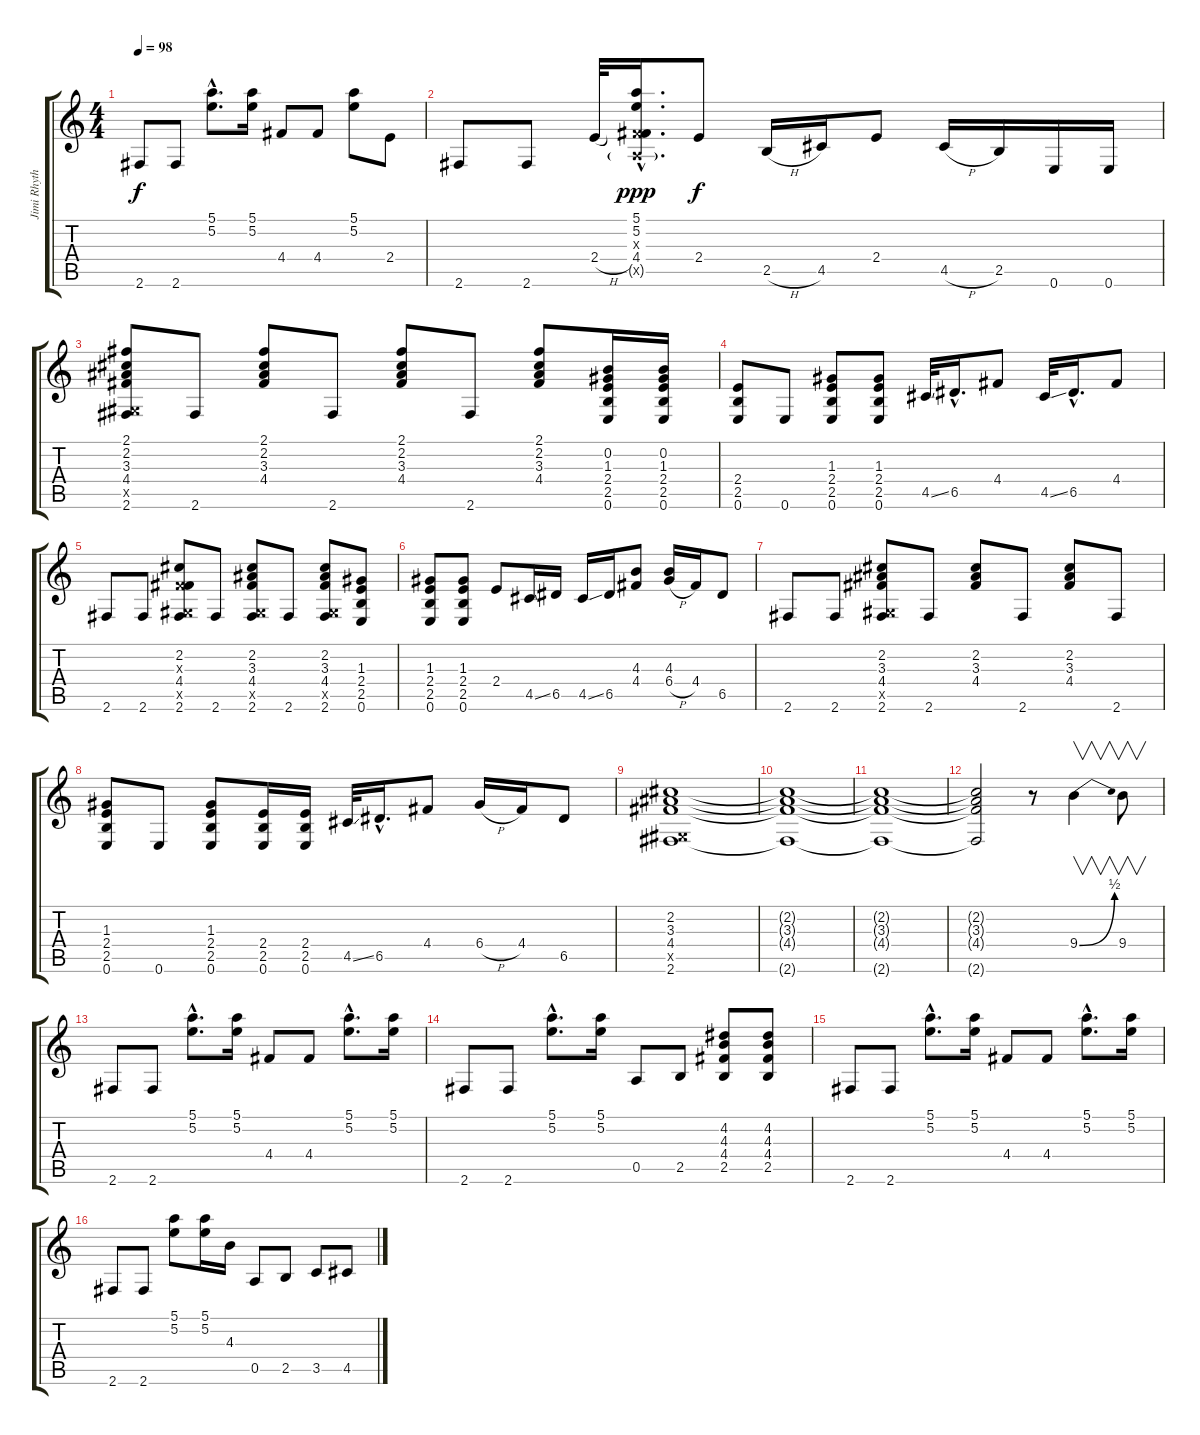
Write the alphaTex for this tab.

\track ("Jimi Rhythm Guitar" "Jimi Rhyth") {instrument distortionguitar}
\staff {score tabs}
\tuning (E4 B3 G3 D3 A2 E2) {hide}
\ts (4 4)
\tempo 98
\clef g2
\ks c
2.6.8{dy f} 2.6.8 (5.1{hac} 5.2{hac}).8{d} (5.1 5.2).16 4.4.8 4.4.8 (5.1 5.2).8 2.4.8 |
2.6.8 2.6.8 2.4{h}.32 (5.1{hac} 5.2{hac} -1.3{hac x} 4.4{hac} 0.5{g hac x}).16{d dy ppp} 2.4.8{dy f} 2.5{h}.16 4.5.16 2.4.8 4.5{h}.16 2.5.16 0.6.16 0.6.16 |
(2.1 2.2 3.3 4.4 -1.5{x} 2.6).8 2.6.8 (2.1 2.2 3.3 4.4).8 2.6.8 (2.1 2.2 3.3 4.4).8 2.6.8 (2.1 2.2 3.3 4.4).8 (0.2 1.3 2.4 2.5 0.6).16 (0.2 1.3 2.4 2.5 0.6).16 |
(2.4 2.5 0.6).8{volume 14} 0.6.8 (1.3 2.4 2.5 0.6).8 (1.3 2.4 2.5 0.6).8 4.5{ss}.32 6.5{hac}.16{d} 4.4.8 4.5{ss}.32 6.5{hac}.16{d} 4.4.8 |
2.6.8 2.6.8 (2.2 -1.3{x} 4.4 -1.5{x} 2.6).8 2.6.8 (2.2 3.3 4.4 -1.5{x} 2.6).8 2.6.8 (2.2 3.3 4.4 -1.5{x} 2.6).8 (1.3 2.4 2.5 0.6).8 |
(1.3 2.4 2.5 0.6).8 (1.3 2.4 2.5 0.6).8 2.4.8 4.5{ss}.16 6.5.16 4.5{ss}.16 6.5.16 (4.3 4.4).8 (4.3 6.4{h}).16 4.4.16 6.5.8 |
2.6.8 2.6.8 (2.2 3.3 4.4 -1.5{x} 2.6).8 2.6.8 (2.2 3.3 4.4).8 2.6.8 (2.2 3.3 4.4).8 2.6.8 |
(1.3 2.4 2.5 0.6).8 0.6.8 (1.3 2.4 2.5 0.6).8 (2.4 2.5 0.6).16 (2.4 2.5 0.6).16 4.5{ss}.32 6.5{hac}.16{d} 4.4.8 6.4{h}.16 4.4.16 6.5.8 |
(2.2 3.3 4.4 -1.5{x} 2.6).1 |
(2.2{t} 3.3{t} 4.4{t} 2.6{t}).1 |
(2.2{t} 3.3{t} 4.4{t} 2.6{t}).1{volume 10} |
(2.2{t} 3.3{t} 4.4{t} 2.6{t}).2{volume 6} r.8 9.4{be (bend 0 0 60 2)}.4{v volume 14} 9.4.8{v} |
2.6.8 2.6.8 (5.1{hac} 5.2{hac}).8{d} (5.1 5.2).16 4.4.8 4.4.8 (5.1{hac} 5.2{hac}).8{d} (5.1 5.2).16 |
2.6.8 2.6.8 (5.1{hac} 5.2{hac}).8{d} (5.1 5.2).16 0.5.8 2.5.8 (4.2 4.3 4.4 2.5).8 (4.2 4.3 4.4 2.5).8 |
2.6.8 2.6.8 (5.1{hac} 5.2{hac}).8{d} (5.1 5.2).16 4.4.8 4.4.8 (5.1{hac} 5.2{hac}).8{d} (5.1 5.2).16 |
2.6.8 2.6.8 (5.1 5.2).8 (5.1 5.2).16 4.3.16 0.5.8 2.5.8 3.5.8 4.5.8
